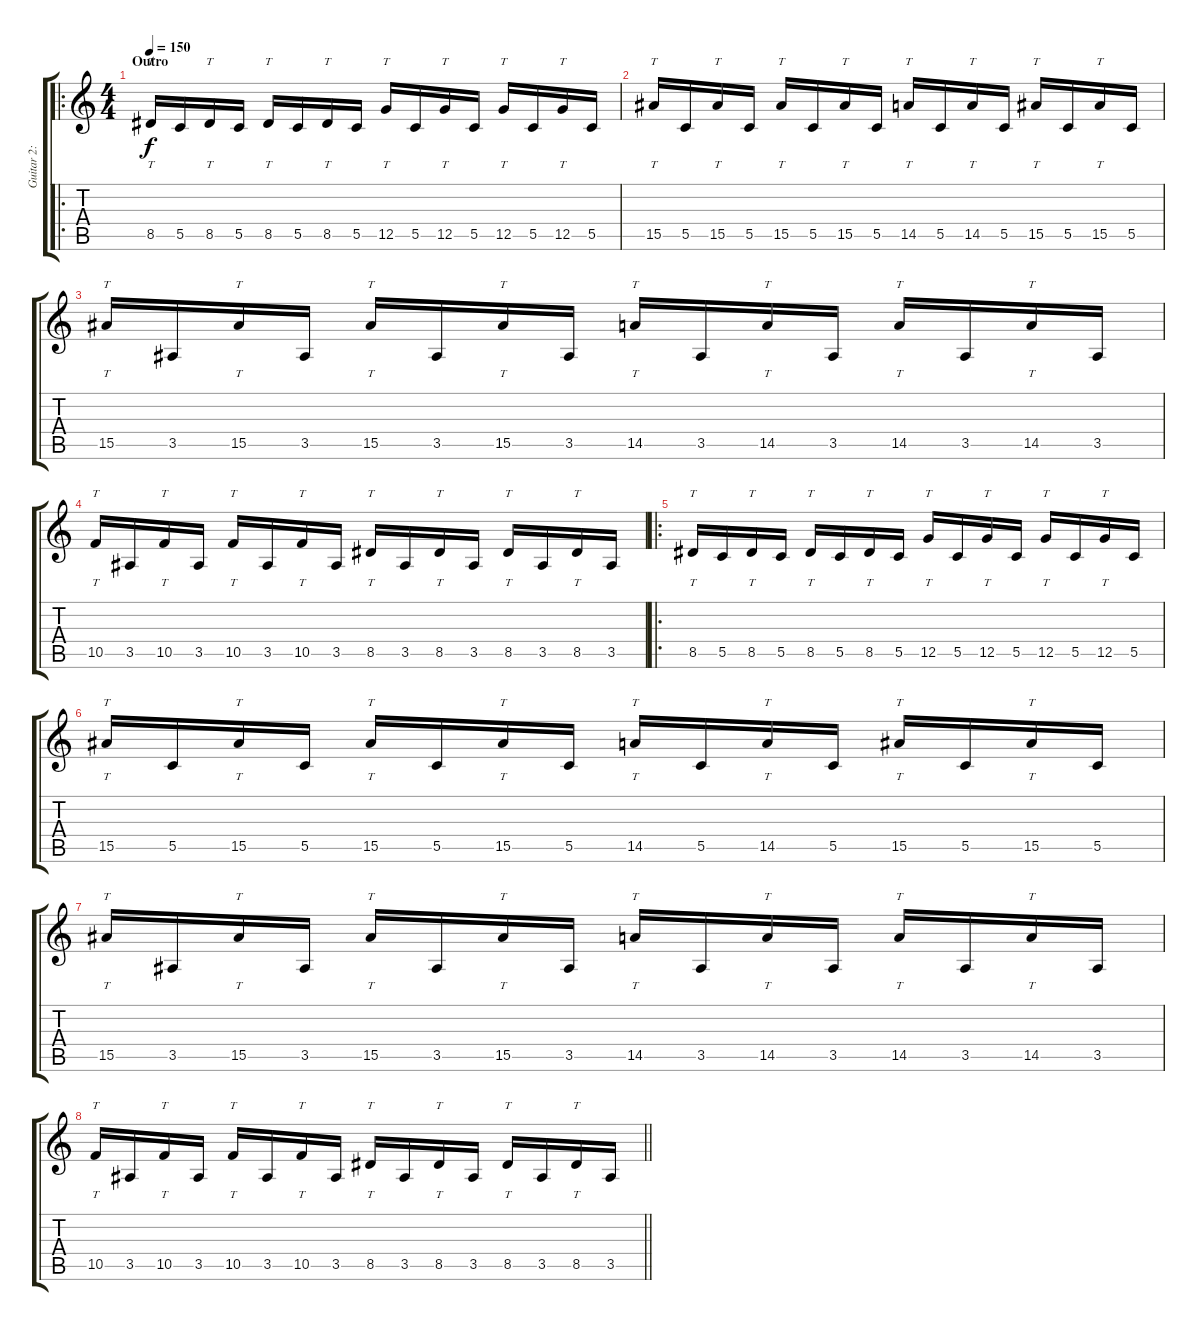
\track ("Guitar 2: Johan" "Guitar 2: ") {instrument overdrivenguitar}
\staff {score tabs}
\tuning (D4 A3 F3 C3 G2 C2) {hide}
\ro
\ts (4 4)
\section ("" "Outro")
\tempo 150
\clef g2
\ks c
8.5.16{tt dy f} 5.5.16 8.5.16{tt} 5.5.16 8.5.16{tt} 5.5.16 8.5.16{tt} 5.5.16 12.5.16{tt} 5.5.16 12.5.16{tt} 5.5.16 12.5.16{tt} 5.5.16 12.5.16{tt} 5.5.16 |
15.5.16{tt} 5.5.16 15.5.16{tt} 5.5.16 15.5.16{tt} 5.5.16 15.5.16{tt} 5.5.16 14.5.16{tt} 5.5.16 14.5.16{tt} 5.5.16 15.5.16{tt} 5.5.16 15.5.16{tt} 5.5.16 |
15.5.16{tt} 3.5.16 15.5.16{tt} 3.5.16 15.5.16{tt} 3.5.16 15.5.16{tt} 3.5.16 14.5.16{tt} 3.5.16 14.5.16{tt} 3.5.16 14.5.16{tt} 3.5.16 14.5.16{tt} 3.5.16 |
10.5.16{tt} 3.5.16 10.5.16{tt} 3.5.16 10.5.16{tt} 3.5.16 10.5.16{tt} 3.5.16 8.5.16{tt} 3.5.16 8.5.16{tt} 3.5.16 8.5.16{tt} 3.5.16 8.5.16{tt} 3.5.16 |
\ro
8.5.16{tt} 5.5.16 8.5.16{tt} 5.5.16 8.5.16{tt} 5.5.16 8.5.16{tt} 5.5.16 12.5.16{tt} 5.5.16 12.5.16{tt} 5.5.16 12.5.16{tt} 5.5.16 12.5.16{tt} 5.5.16 |
15.5.16{tt} 5.5.16 15.5.16{tt} 5.5.16 15.5.16{tt} 5.5.16 15.5.16{tt} 5.5.16 14.5.16{tt} 5.5.16 14.5.16{tt} 5.5.16 15.5.16{tt} 5.5.16 15.5.16{tt} 5.5.16 |
15.5.16{tt} 3.5.16 15.5.16{tt} 3.5.16 15.5.16{tt} 3.5.16 15.5.16{tt} 3.5.16 14.5.16{tt} 3.5.16 14.5.16{tt} 3.5.16 14.5.16{tt} 3.5.16 14.5.16{tt} 3.5.16 |
\barLineRight lightlight
10.5.16{tt} 3.5.16 10.5.16{tt} 3.5.16 10.5.16{tt} 3.5.16 10.5.16{tt} 3.5.16 8.5.16{tt} 3.5.16 8.5.16{tt} 3.5.16 8.5.16{tt} 3.5.16 8.5.16{tt} 3.5.16
